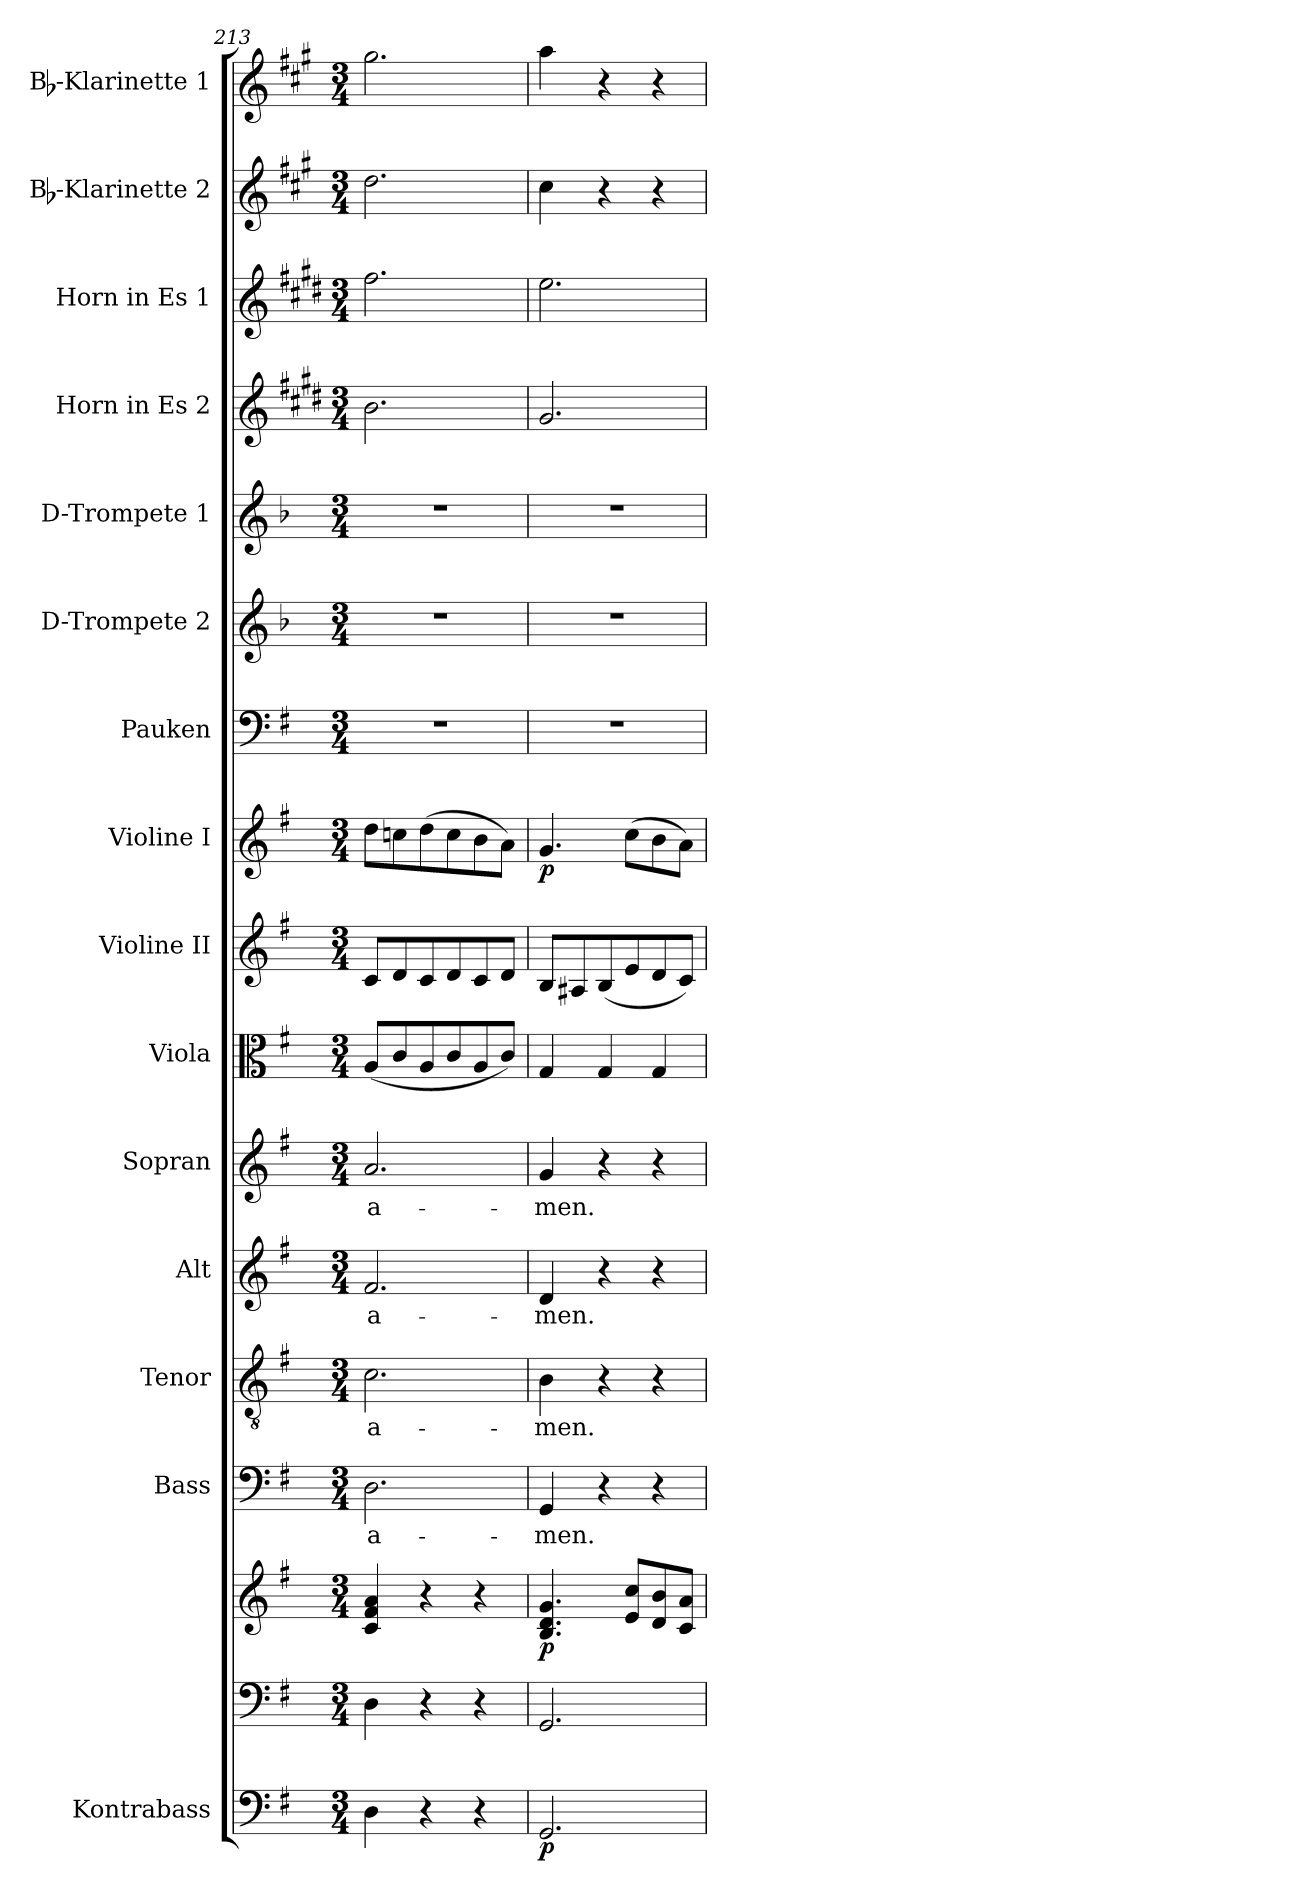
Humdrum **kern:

**kern	**dynam	**kern	**kern	**dynam	**kern	**text	**kern	**text	**kern	**text	**kern	**text	**kern	**kern	**kern	**dynam	**kern	**kern	**kern	**kern	**kern	**kern	**kern
*part16	*part16	*part15	*part15	*part15	*part14	*part14	*part13	*part13	*part12	*part12	*part11	*part11	*part10	*part9	*part8	*part8	*part7	*part6	*part5	*part4	*part3	*part2	*part1
*staff17	*staff17	*staff16	*staff15	*staff15/16	*staff14	*staff14	*staff13	*staff13	*staff12	*staff12	*staff11	*staff11	*staff10	*staff9	*staff8	*staff8	*staff7	*staff6	*staff5	*staff4	*staff3	*staff2	*staff1
*I"Kontrabass	*	*	*	*	*I"Bass	*	*I"Tenor	*	*I"Alt	*	*I"Sopran	*	*I"Viola	*I"Violine II	*I"Violine I	*	*I"Pauken	*I"D-Trompete 2	*I"D-Trompete 1	*I"Horn in Es 2	*I"Horn in Es 1	*I"Bb-Klarinette 2	*I"Bb-Klarinette 1
*I'Kb.	*	*	*	*	*I'B.	*	*I'T.	*	*I'A.	*	*I'S.	*	*I'Vla.	*I'Vl. II	*I'Vl. I	*	*I'Pk.	*I'D Trp. 2	*I'D Trp. 1	*	*	*I'Bb Kl. 2	*I'Bb Kl. 1
*clefF4	*	*clefF4	*clefG2	*	*clefF4	*	*clefGv2	*	*clefG2	*	*clefG2	*	*clefC3	*clefG2	*clefG2	*	*clefF4	*clefG2	*clefG2	*clefG2	*clefG2	*clefG2	*clefG2
*ITrd7c12	*	*	*	*	*	*	*	*	*	*	*	*	*	*	*	*	*	*ITrd-1c-2	*ITrd-1c-2	*ITrd5c9	*ITrd5c9	*ITrd1c2	*ITrd1c2
*k[f#]	*	*k[f#]	*k[f#]	*	*k[f#]	*	*k[f#]	*	*k[f#]	*	*k[f#]	*	*k[f#]	*k[f#]	*k[f#]	*	*k[f#]	*k[f#]	*k[f#]	*k[f#]	*k[f#]	*k[f#]	*k[f#]
*G:	*	*G:	*G:	*	*G:	*	*G:	*	*G:	*	*G:	*	*G:	*G:	*G:	*	*G:	*G:	*G:	*G:	*G:	*G:	*G:
*M3/4	*	*M3/4	*M3/4	*	*M3/4	*	*M3/4	*	*M3/4	*	*M3/4	*	*M3/4	*M3/4	*M3/4	*	*M3/4	*M3/4	*M3/4	*M3/4	*M3/4	*M3/4	*M3/4
=213	=213	=213	=213	=213	=213	=213	=213	=213	=213	=213	=213	=213	=213	=213	=213	=213	=213	=213	=213	=213	=213	=213	=213
!	!	!	!	!	!	!LO:LY:b	!	!LO:LY:b	!	!LO:LY:b	!	!LO:LY:b	!	!	!	!	!	!	!	!	!	!	!
4DD\	.	4D\	4c/ 4f#/ 4a/	.	2.D\	a-	2.c\	a-	2.f#/	a-	2.a/	a-	(<8A/L	8c/L	8dd\L	.	2.r	2.r	2.r	2.d\	2.a\	2.cc\	2.ff#\
.	.	.	.	.	.	.	.	.	.	.	.	.	8c/	8d/	8ccn\	.	.	.	.	.	.	.	.
4r	.	4r	4r	.	.	.	.	.	.	.	.	.	8A/	8c/	(>8dd\	.	.	.	.	.	.	.	.
.	.	.	.	.	.	.	.	.	.	.	.	.	8c/	8d/	8cc\	.	.	.	.	.	.	.	.
4r	.	4r	4r	.	.	.	.	.	.	.	.	.	8A/	8c/	8b\	.	.	.	.	.	.	.	.
.	.	.	.	.	.	.	.	.	.	.	.	.	8c/J)	8d/J	8a\J)	.	.	.	.	.	.	.	.
=214	=214	=214	=214	=214	=214	=214	=214	=214	=214	=214	=214	=214	=214	=214	=214	=214	=214	=214	=214	=214	=214	=214	=214
!	!LO:DY:b	!	!	!LO:DY:b	!	!LO:LY:b	!	!LO:LY:b	!	!LO:LY:b	!	!LO:LY:b	!	!	!	!LO:DY:b	!	!	!	!	!	!	!
2.GGG/	p	2.GG/	4.B/ 4.d/ 4.g/	p	4GG/	-men.	4B\	-men.	4d/	-men.	4g/	-men.	4G/	8B/L	4.g/	p	2.r	2.r	2.r	2.B/	2.g\	4b\	4gg\
.	.	.	.	.	.	.	.	.	.	.	.	.	.	8A#X/	.	.	.	.	.	.	.	.	.
.	.	.	.	.	4r	.	4r	.	4r	.	4r	.	4G/	(<8B/	.	.	.	.	.	.	.	4r	4r
.	.	.	8e/ 8cc/L	.	.	.	.	.	.	.	.	.	.	8e/	(>8cc\L	.	.	.	.	.	.	.	.
.	.	.	8d/ 8b/	.	4r	.	4r	.	4r	.	4r	.	4G/	8d/	8b\	.	.	.	.	.	.	4r	4r
.	.	.	8c/ 8a/J	.	.	.	.	.	.	.	.	.	.	8c/J)	8a\J)	.	.	.	.	.	.	.	.
=	=	=	=	=	=	=	=	=	=	=	=	=	=	=	=	=	=	=	=	=	=	=	=
*-	*-	*-	*-	*-	*-	*-	*-	*-	*-	*-	*-	*-	*-	*-	*-	*-	*-	*-	*-	*-	*-	*-	*-
